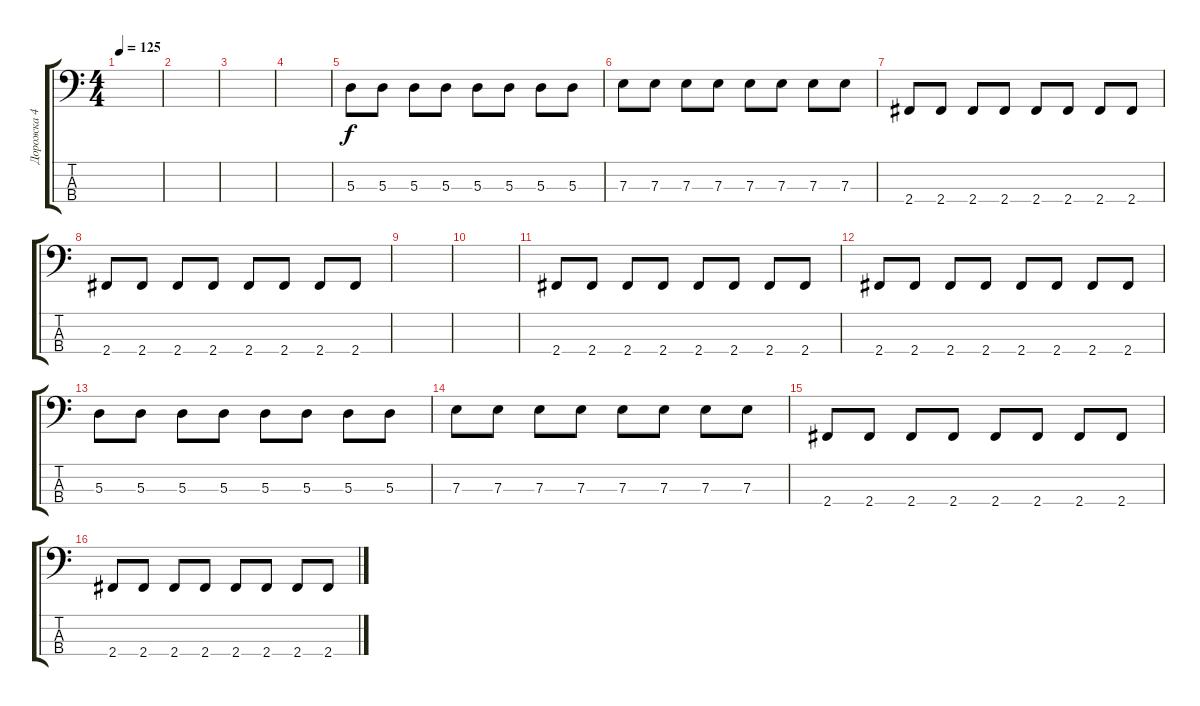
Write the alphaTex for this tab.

\track ("Дорожка 4" "Дорожка 4") {instrument electricbassfinger}
\staff {score tabs}
\tuning (G2 D2 A1 E1) {hide}
\ts (4 4)
\tempo 125
\clef f4
\ks c
|
|
|
|
5.3.8 5.3.8 5.3.8 5.3.8 5.3.8 5.3.8 5.3.8 5.3.8 |
7.3.8 7.3.8 7.3.8 7.3.8 7.3.8 7.3.8 7.3.8 7.3.8 |
2.4.8 2.4.8 2.4.8 2.4.8 2.4.8 2.4.8 2.4.8 2.4.8 |
2.4.8 2.4.8 2.4.8 2.4.8 2.4.8 2.4.8 2.4.8 2.4.8 |
|
|
2.4.8 2.4.8 2.4.8 2.4.8 2.4.8 2.4.8 2.4.8 2.4.8 |
2.4.8 2.4.8 2.4.8 2.4.8 2.4.8 2.4.8 2.4.8 2.4.8 |
5.3.8 5.3.8 5.3.8 5.3.8 5.3.8 5.3.8 5.3.8 5.3.8 |
7.3.8 7.3.8 7.3.8 7.3.8 7.3.8 7.3.8 7.3.8 7.3.8 |
2.4.8 2.4.8 2.4.8 2.4.8 2.4.8 2.4.8 2.4.8 2.4.8 |
2.4.8 2.4.8 2.4.8 2.4.8 2.4.8 2.4.8 2.4.8 2.4.8
